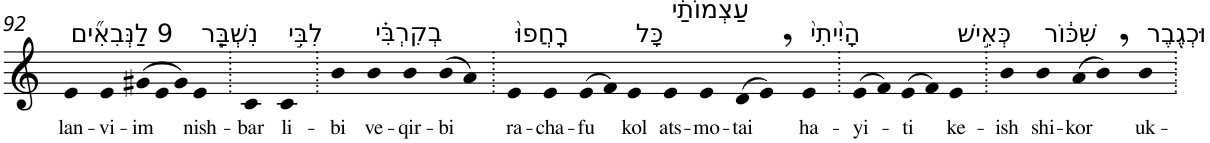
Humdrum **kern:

**kern	**text
*part1	*part1
*staff1	*staff1
*I"Piano	*
*I'Pno	*
!!LO:PB:g=z
*clefG2	*
*k[]	*
=92	=92
!LO:TX:a:t=9 לַנְּבִאִ֞ים	!
!	!LO:LY:b
4e	lan-
!	!LO:LY:b
4e	-vi-
*Xtuplet	*
!	!LO:LY:b
(>12g#X	-im
12e	.
12g#)	.
!LO:TX:a:t=נִשְׁבַּ֧ר	!
!	!LO:LY:b
4e	nish-
=93.	=93.
!	!LO:LY:b
4c	-bar
!LO:TX:a:t=לִבִּ֣י	!
!	!LO:LY:b
4c	li-
=94.	=94.
!	!LO:LY:b
4b	-bi
!LO:TX:a:t=בְקִרְבִּ֗י	!
!	!LO:LY:b
4b	ve-
!	!LO:LY:b
4b	-qir-
!	!LO:LY:b
(>8b	-bi
8a)	.
=95.	=95.
!LO:TX:a:t=רָֽחֲפוּ֙	!
!	!LO:LY:b
4e	ra-
!	!LO:LY:b
4e	-cha-
!	!LO:LY:b
(>8e	-fu
8f)	.
!LO:TX:a:t=כָּל	!
!	!LO:LY:b
4e	kol
!LO:TX:a:t=עַצְמוֹתַ֔י	!
!	!LO:LY:b
4e	ats-
!	!LO:LY:b
4e	-mo-
!	!LO:LY:b
(>8d	-tai
8e,)	.
!LO:TX:a:t=הָיִ֙יתִי֙	!
!	!LO:LY:b
4e	ha-
=96.	=96.
!	!LO:LY:b
(>8e	-yi-
8f)	.
!	!LO:LY:b
(>8e	-ti
8f)	.
!LO:TX:a:t=כְּאִ֣ישׁ	!
!	!LO:LY:b
4e	ke-
=97.	=97.
!	!LO:LY:b
4b	-ish
!LO:TX:a:t=שִׁכּ֔וֹר	!
!	!LO:LY:b
4b	shi-
!	!LO:LY:b
(>8a	-kor
8b,)	.
!LO:TX:a:t=וּכְגֶ֖בֶר	!
!	!LO:LY:b
4b	uk-
=.	=.
*-	*-
